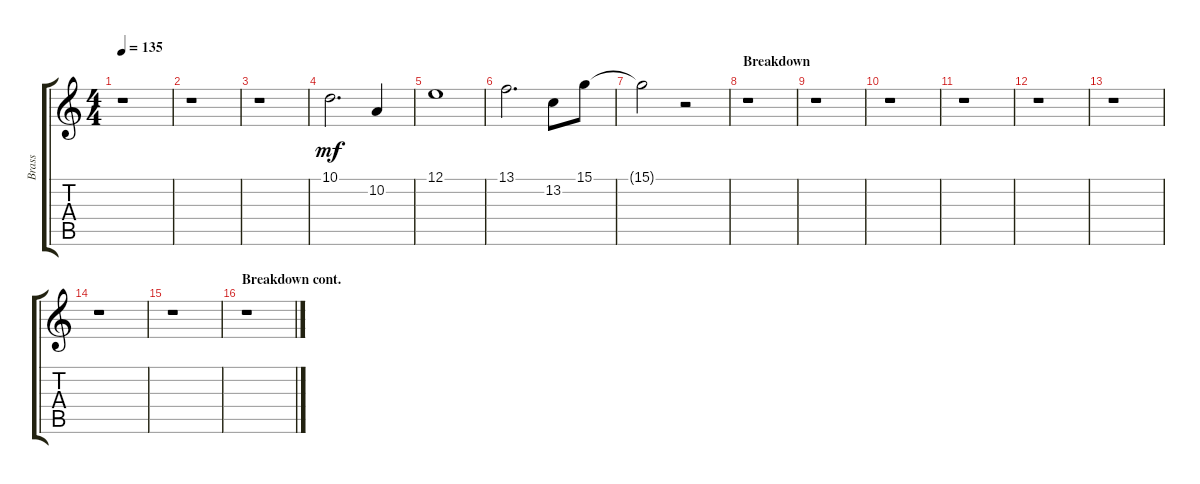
\track ("Brass" "Brass") {instrument brasssection}
\staff {score tabs}
\tuning (E4 B3 G3 D3 A2 E2) {hide}
\ts (4 4)
\tempo 135
\clef g2
\ks aminor
r.1{dy mf} |
r.1 |
r.1 |
10.1.2{d} 10.2.4 |
12.1.1 |
13.1.2{d} 13.2.8 15.1.8 |
15.1{t}.2 r.2 |
\section ("" "Breakdown")
r.1 |
r.1 |
r.1 |
r.1 |
r.1 |
r.1 |
r.1 |
r.1 |
\section ("" "Breakdown cont.")
r.1
